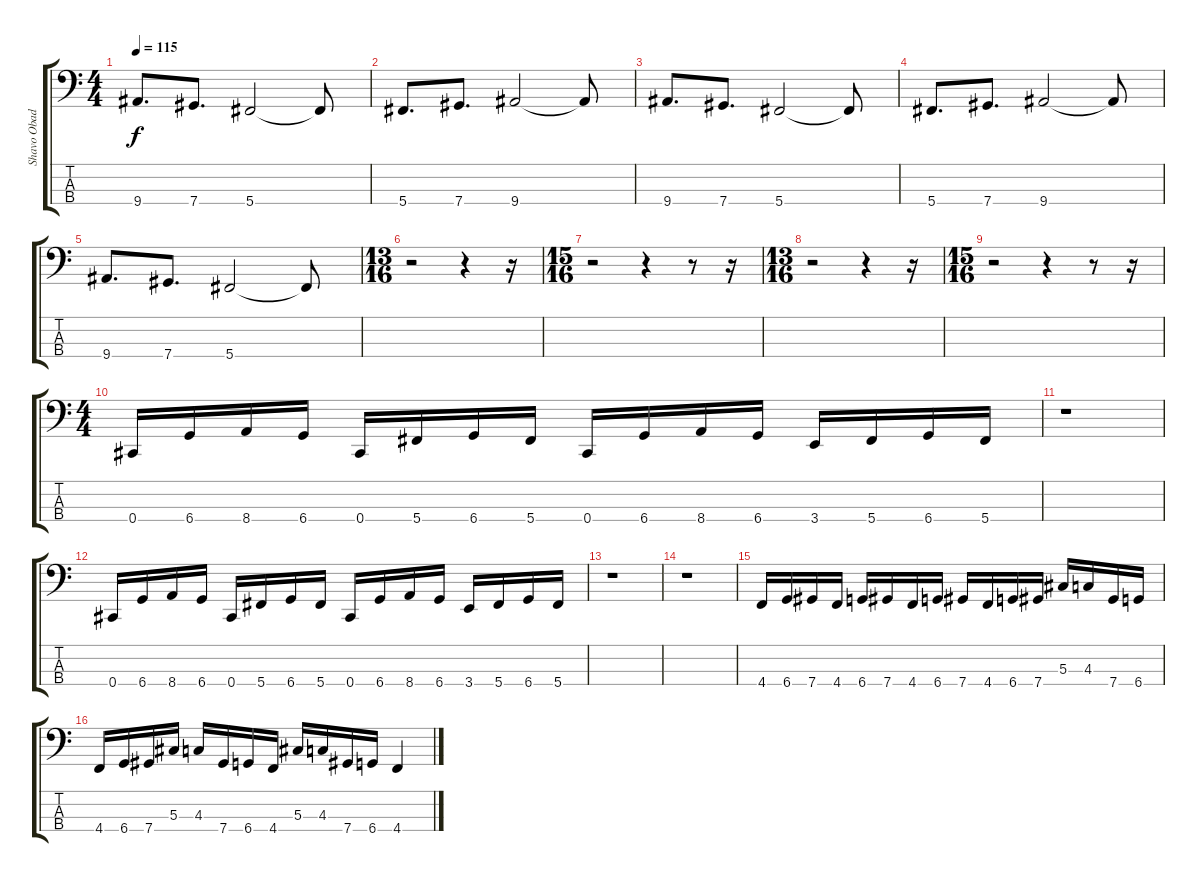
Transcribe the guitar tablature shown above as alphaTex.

\track ("Shavo Obadjian" "Shavo Obad") {instrument electricbasspick}
\staff {score tabs}
\tuning (Gb2 Db2 Ab1 Db1) {hide}
\ts (4 4)
\tempo 115
\clef f4
\ks c
9.4.8{d dy f} 7.4.8{d} 5.4.2 5.4{t}.8 |
5.4.8{d} 7.4.8{d} 9.4.2 9.4{t}.8 |
9.4.8{d} 7.4.8{d} 5.4.2 5.4{t}.8 |
5.4.8{d} 7.4.8{d} 9.4.2 9.4{t}.8 |
9.4.8{d} 7.4.8{d} 5.4.2 5.4{t}.8 |
\ts (13 16)
r.2 r.4 r.16 |
\ts (15 16)
r.2 r.4 r.8 r.16 |
\ts (13 16)
r.2 r.4 r.16 |
\ts (15 16)
r.2 r.4 r.8 r.16 |
\ts (4 4)
0.4.16 6.4.16 8.4.16 6.4.16 0.4.16 5.4.16 6.4.16 5.4.16 0.4.16 6.4.16 8.4.16 6.4.16 3.4.16 5.4.16 6.4.16 5.4.16 |
r.1 |
0.4.16 6.4.16 8.4.16 6.4.16 0.4.16 5.4.16 6.4.16 5.4.16 0.4.16 6.4.16 8.4.16 6.4.16 3.4.16 5.4.16 6.4.16 5.4.16 |
r.1 |
r.1 |
4.4.16 6.4.16 7.4.16 4.4.16 6.4.16 7.4.16 4.4.16 6.4.16 7.4.16 4.4.16 6.4.16 7.4.16 5.3.16 4.3.16 7.4.16 6.4.16 |
4.4.16 6.4.16 7.4.16 5.3.16 4.3.16 7.4.16 6.4.16 4.4.16 5.3.16 4.3.16 7.4.16 6.4.16 4.4.4
